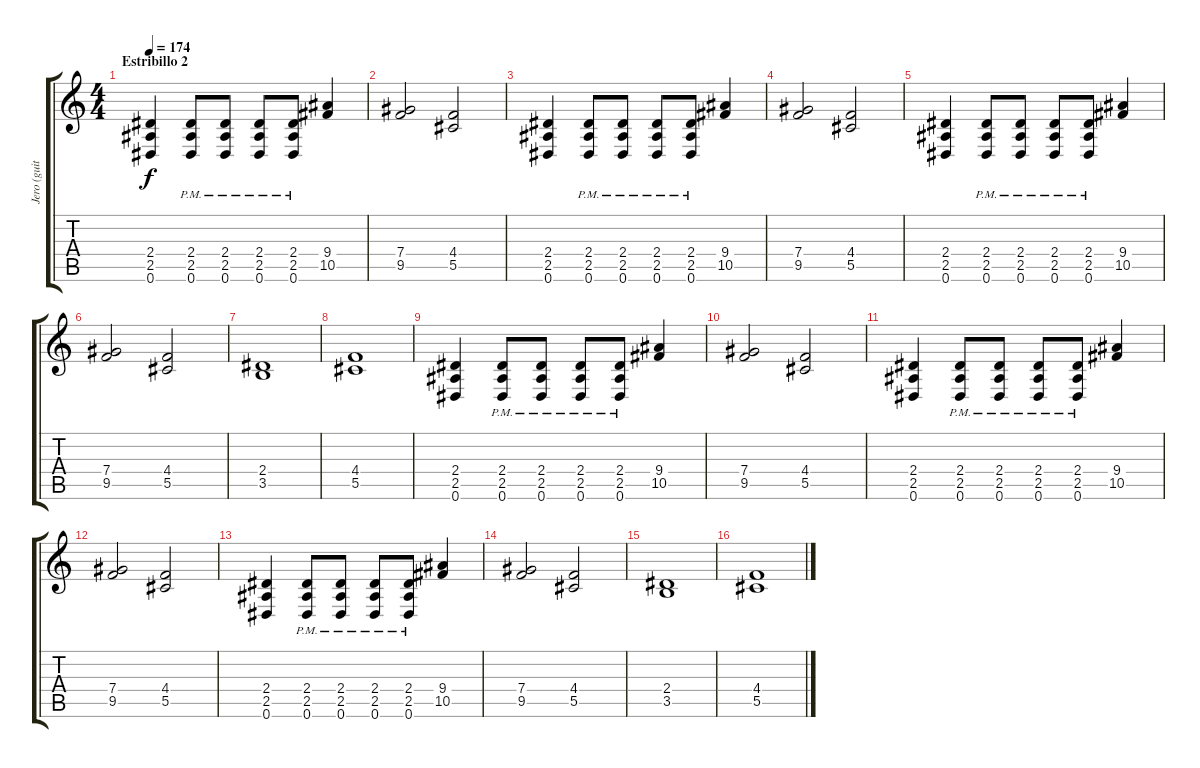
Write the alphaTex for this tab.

\track ("Jero (guitarra)" "Jero (guit") {instrument distortionguitar}
\staff {score tabs}
\tuning (Eb4 Bb3 Gb3 Db3 Ab2 Eb2) {hide}
\ts (4 4)
\section ("" "Estribillo 2")
\tempo 174
\clef g2
\ks c
(2.4 2.5 0.6).4{dy f} (2.4{pm} 2.5{pm} 0.6{pm}).8 (2.4{pm} 2.5{pm} 0.6{pm}).8 (2.4{pm} 2.5{pm} 0.6{pm}).8 (2.4{pm} 2.5{pm} 0.6{pm}).8 (9.4 10.5).4 |
(7.4 9.5).2 (4.4 5.5).2 |
(2.4 2.5 0.6).4 (2.4{pm} 2.5{pm} 0.6{pm}).8 (2.4{pm} 2.5{pm} 0.6{pm}).8 (2.4{pm} 2.5{pm} 0.6{pm}).8 (2.4{pm} 2.5{pm} 0.6{pm}).8 (9.4 10.5).4 |
(7.4 9.5).2 (4.4 5.5).2 |
(2.4 2.5 0.6).4 (2.4{pm} 2.5{pm} 0.6{pm}).8 (2.4{pm} 2.5{pm} 0.6{pm}).8 (2.4{pm} 2.5{pm} 0.6{pm}).8 (2.4{pm} 2.5{pm} 0.6{pm}).8 (9.4 10.5).4 |
(7.4 9.5).2 (4.4 5.5).2 |
(2.4 3.5).1 |
(4.4 5.5).1 |
(2.4 2.5 0.6).4 (2.4{pm} 2.5{pm} 0.6{pm}).8 (2.4{pm} 2.5{pm} 0.6{pm}).8 (2.4{pm} 2.5{pm} 0.6{pm}).8 (2.4{pm} 2.5{pm} 0.6{pm}).8 (9.4 10.5).4 |
(7.4 9.5).2 (4.4 5.5).2 |
(2.4 2.5 0.6).4 (2.4{pm} 2.5{pm} 0.6{pm}).8 (2.4{pm} 2.5{pm} 0.6{pm}).8 (2.4{pm} 2.5{pm} 0.6{pm}).8 (2.4{pm} 2.5{pm} 0.6{pm}).8 (9.4 10.5).4 |
(7.4 9.5).2 (4.4 5.5).2 |
(2.4 2.5 0.6).4 (2.4{pm} 2.5{pm} 0.6{pm}).8 (2.4{pm} 2.5{pm} 0.6{pm}).8 (2.4{pm} 2.5{pm} 0.6{pm}).8 (2.4{pm} 2.5{pm} 0.6{pm}).8 (9.4 10.5).4 |
(7.4 9.5).2 (4.4 5.5).2 |
(2.4 3.5).1 |
(4.4 5.5).1
